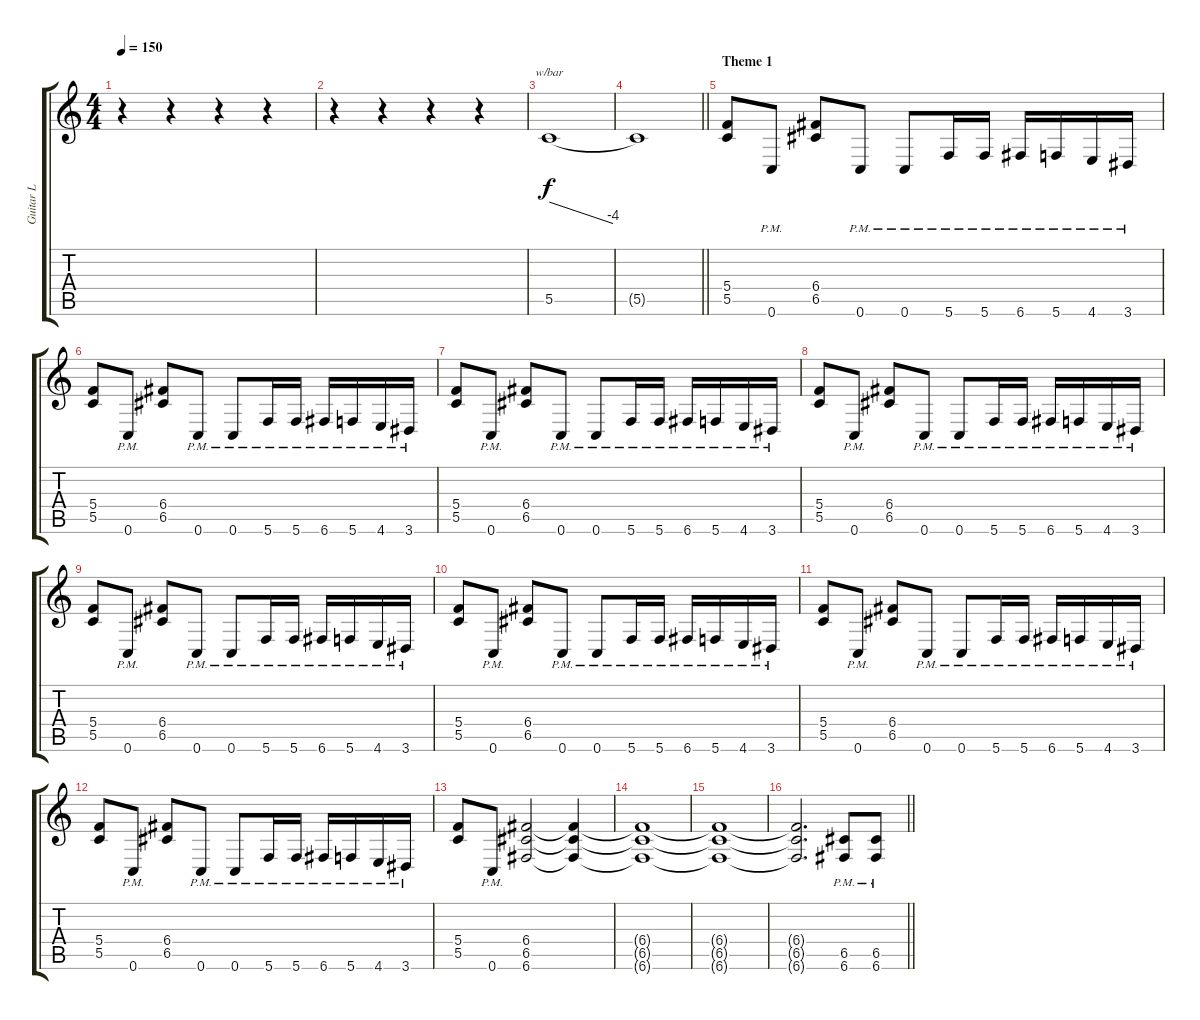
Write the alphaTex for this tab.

\track ("Guitar L" "Guitar L") {instrument distortionguitar}
\staff {score tabs}
\tuning (D4 A3 F3 C3 G2 C2) {hide}
\ts (4 4)
\tempo 150
\clef g2
\ks c
r.4{dy f} r.4 r.4 r.4 |
r.4 r.4 r.4 r.4 |
5.5.1{tbe (dive default 0 0 60 -16)} |
\barLineRight lightlight
5.5{t}.1 |
\section ("" "Theme 1")
(5.4 5.5).8 0.6{pm}.8 (6.4 6.5).8 0.6{pm}.8 0.6{pm}.8 5.6{pm}.16 5.6{pm}.16 6.6{pm}.16 5.6{pm}.16 4.6{pm}.16 3.6{pm}.16 |
(5.4 5.5).8 0.6{pm}.8 (6.4 6.5).8 0.6{pm}.8 0.6{pm}.8 5.6{pm}.16 5.6{pm}.16 6.6{pm}.16 5.6{pm}.16 4.6{pm}.16 3.6{pm}.16 |
(5.4 5.5).8 0.6{pm}.8 (6.4 6.5).8 0.6{pm}.8 0.6{pm}.8 5.6{pm}.16 5.6{pm}.16 6.6{pm}.16 5.6{pm}.16 4.6{pm}.16 3.6{pm}.16 |
(5.4 5.5).8 0.6{pm}.8 (6.4 6.5).8 0.6{pm}.8 0.6{pm}.8 5.6{pm}.16 5.6{pm}.16 6.6{pm}.16 5.6{pm}.16 4.6{pm}.16 3.6{pm}.16 |
(5.4 5.5).8 0.6{pm}.8 (6.4 6.5).8 0.6{pm}.8 0.6{pm}.8 5.6{pm}.16 5.6{pm}.16 6.6{pm}.16 5.6{pm}.16 4.6{pm}.16 3.6{pm}.16 |
(5.4 5.5).8 0.6{pm}.8 (6.4 6.5).8 0.6{pm}.8 0.6{pm}.8 5.6{pm}.16 5.6{pm}.16 6.6{pm}.16 5.6{pm}.16 4.6{pm}.16 3.6{pm}.16 |
(5.4 5.5).8 0.6{pm}.8 (6.4 6.5).8 0.6{pm}.8 0.6{pm}.8 5.6{pm}.16 5.6{pm}.16 6.6{pm}.16 5.6{pm}.16 4.6{pm}.16 3.6{pm}.16 |
(5.4 5.5).8 0.6{pm}.8 (6.4 6.5).8 0.6{pm}.8 0.6{pm}.8 5.6{pm}.16 5.6{pm}.16 6.6{pm}.16 5.6{pm}.16 4.6{pm}.16 3.6{pm}.16 |
(5.4 5.5).8 0.6{pm}.8 (6.4 6.5 6.6).2 (6.4{t} 6.5{t} 6.6{t}).4 |
(6.4{t} 6.5{t} 6.6{t}).1 |
(6.4{t} 6.5{t} 6.6{t}).1 |
\barLineRight lightlight
(6.4{t} 6.5{t} 6.6{t}).2{d} (6.5{pm} 6.6{pm}).8 (6.5{pm} 6.6{pm}).8
